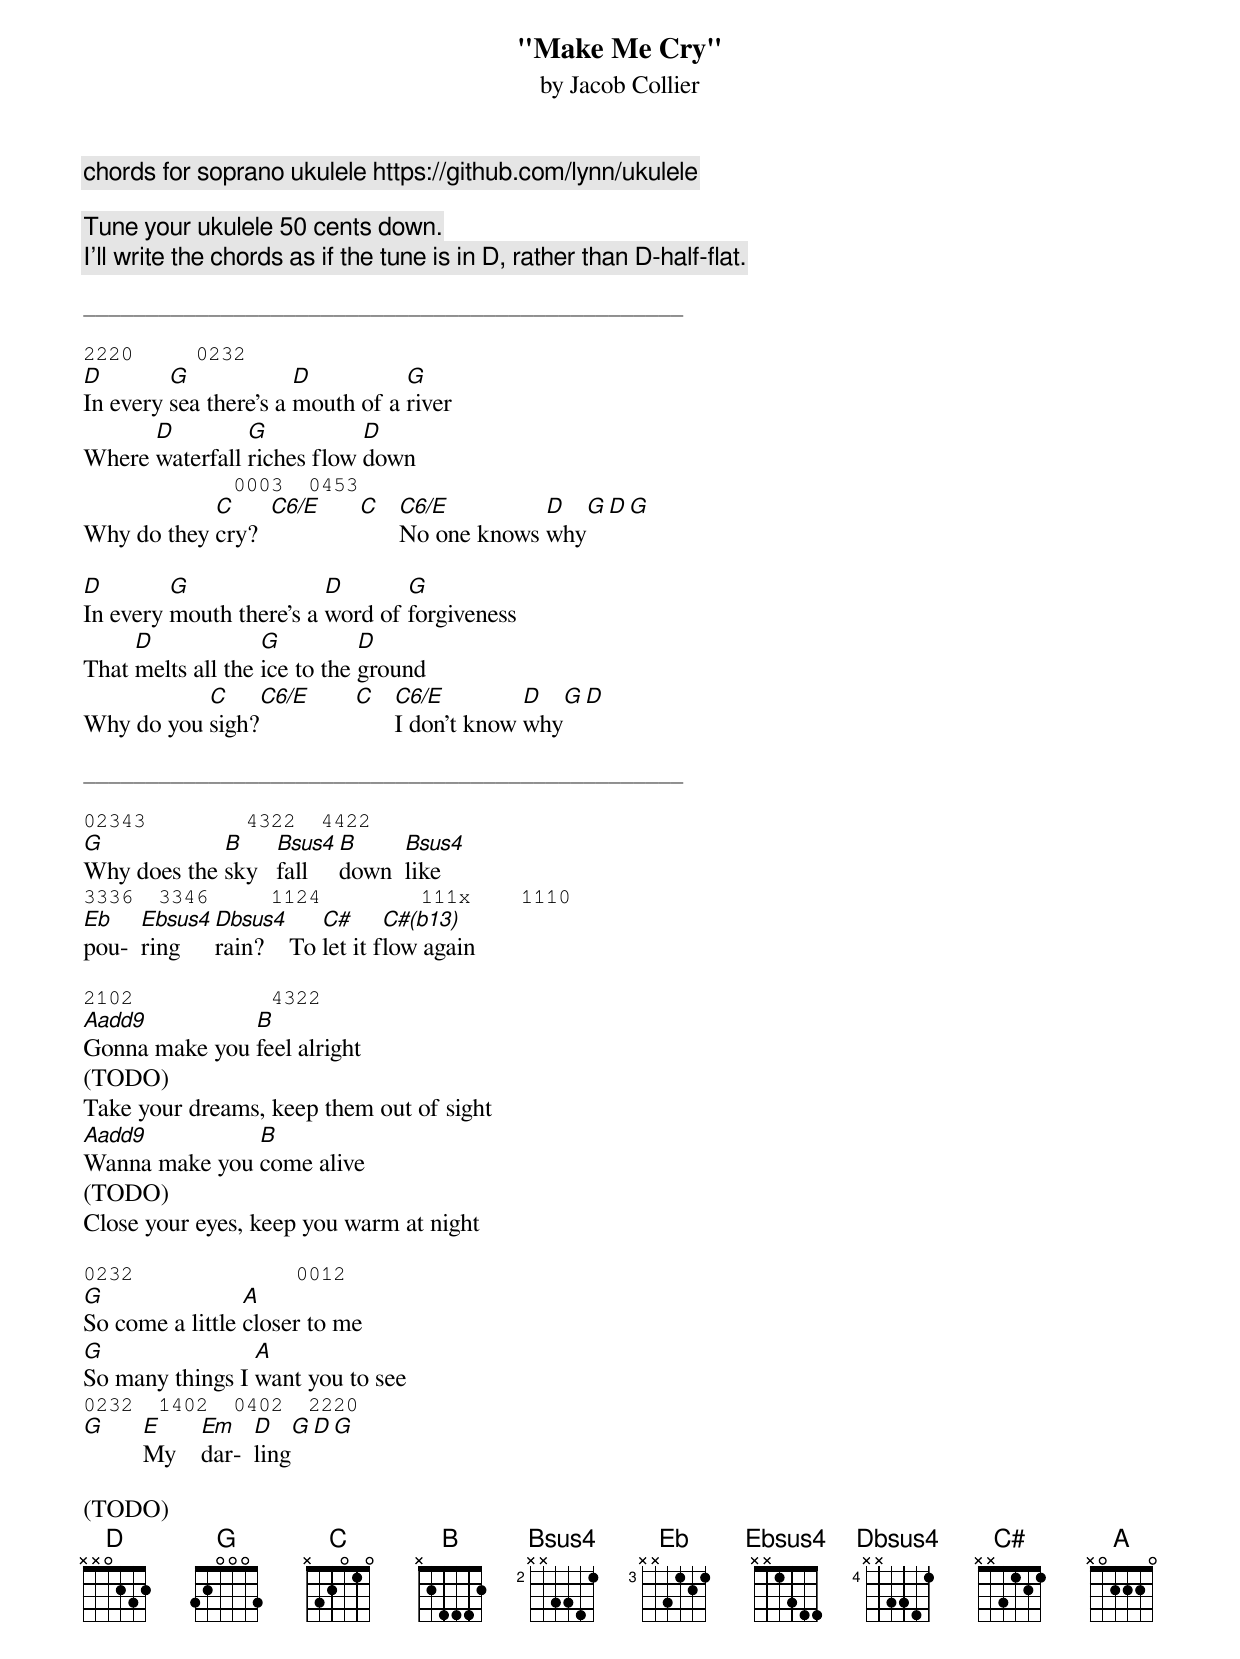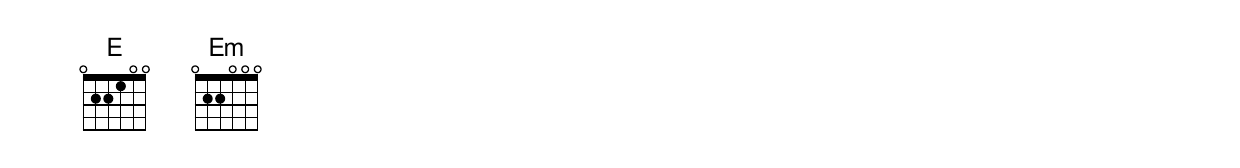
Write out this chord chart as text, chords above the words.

"Make Me Cry"
by Jacob Collier
chords for soprano ukulele https://github.com/lynn/ukulele

Tune your ukulele 50 cents down.
I'll write the chords as if the tune is in D, rather than D-half-flat.

________________________________________________

2220     0232
D        G             D          G
In every sea there's a mouth of a river
      D         G           D
Where waterfall riches flow down
            0003  0453
            C     C6/E  C  C6/E         D  G  D  G
Why do they cry?           No one knows why

D        G               D       G
In every mouth there's a word of forgiveness
     D             G          D
That melts all the ice to the ground
           C    C6/E   C  C6/E         D  G  D
Why do you sigh?          I don't know why

________________________________________________

02343        4322  4422
G            B     Bsus4  B     Bsus4
Why does the sky   fall   down  like
3336  3346     1124        111x    1110
Eb    Ebsus4   Dbsus4      C#      C#(b13)
pou-  ring     rain?    To let it flow again

2102           4322
Aadd9          B
Gonna make you feel alright
(TODO)
Take your dreams, keep them out of sight
Aadd9          B
Wanna make you come alive
(TODO)
Close your eyes, keep you warm at night

0232             0012
G                A
So come a little closer to me
G                A
So many things I want you to see
0232  1402  0402  2220
G     E     Em    D     G D G
      My    dar-  ling

(TODO)
